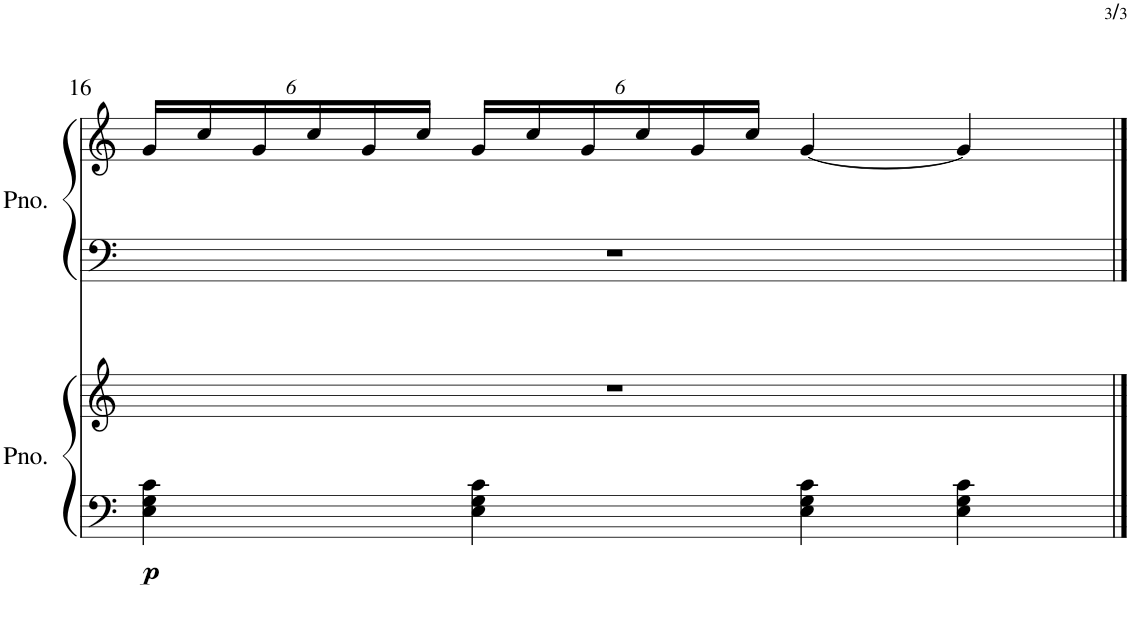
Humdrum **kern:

**kern	**kern	**dynam	**kern	**kern
*part2	*part2	*part2	*part1	*part1
*staff4	*staff3	*staff3/4	*staff2	*staff1
*I"ピアノ	*	*	*I"ピアノ	*
!!LO:PB:g=z
*clefF4	*clefG2	*	*clefF4	*clefG2
*k[]	*k[]	*	*k[]	*k[]
*M4/4	*M4/4	*	*M4/4	*M4/4
*	*	*	*	*Xbrackettup
=16	=16	=16	=16	=16
!	!	!LO:DY:b=2	!	!
4E\ 4G\ 4c\	1r	p	1r	24g/LL
.	.	.	.	24cc/
.	.	.	.	24g/
.	.	.	.	24cc/
.	.	.	.	24g/
.	.	.	.	24cc/JJ
4E\ 4G\ 4c\	.	.	.	24g/LL
.	.	.	.	24cc/
.	.	.	.	24g/
.	.	.	.	24cc/
.	.	.	.	24g/
.	.	.	.	24cc/JJ
4E\ 4G\ 4c\	.	.	.	[4g/
4E\ 4G\ 4c\	.	.	.	4g/]
==	==	==	==	==
*-	*-	*-	*-	*-
